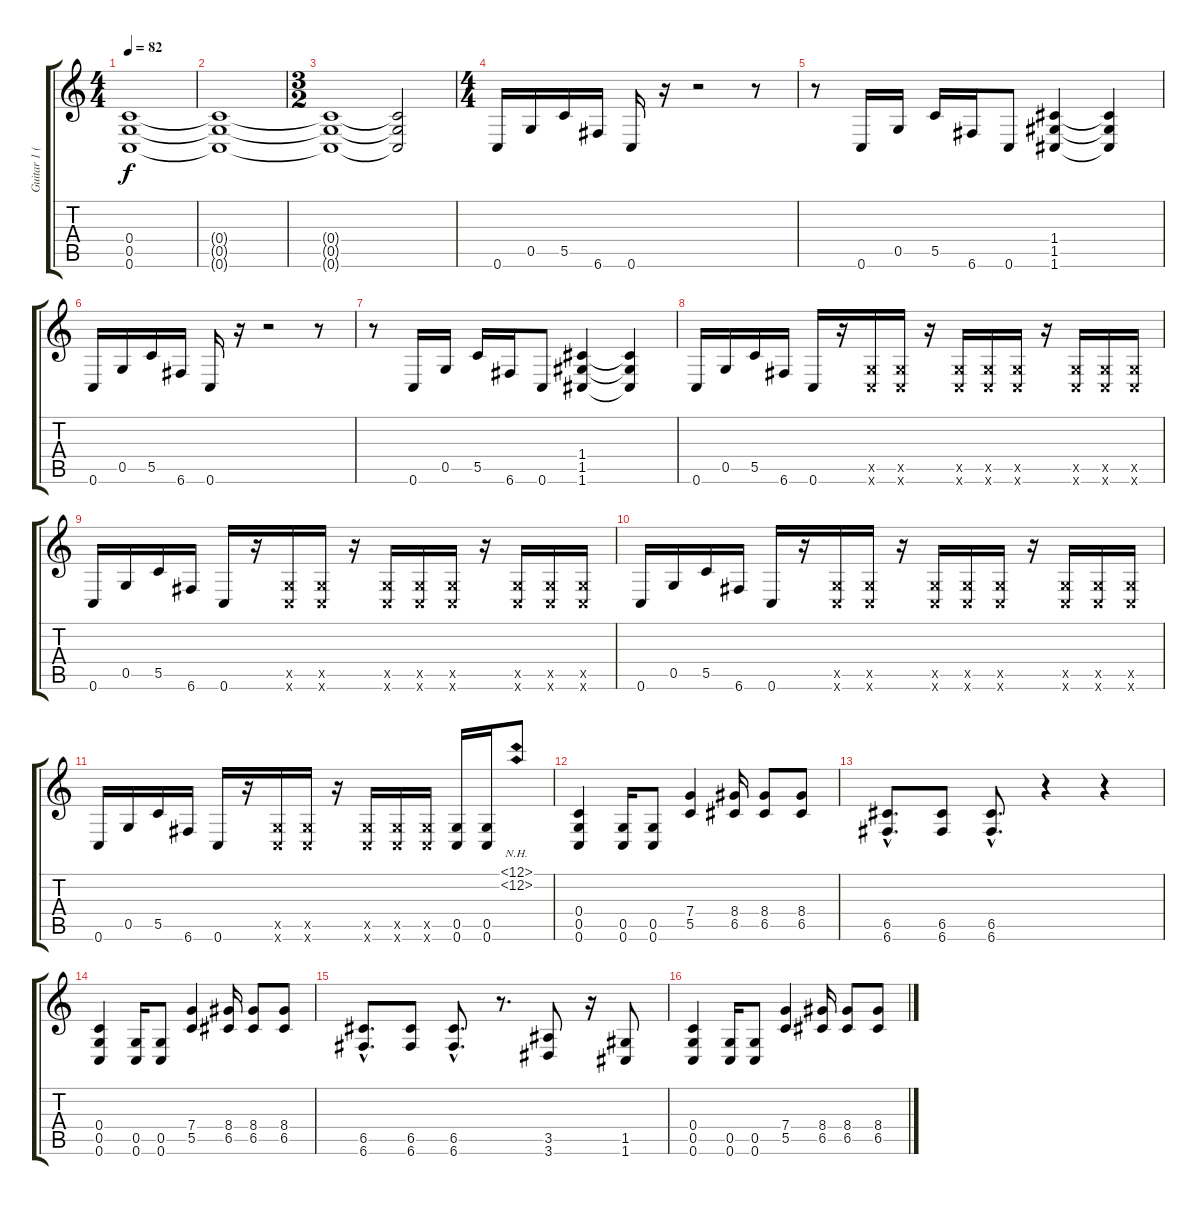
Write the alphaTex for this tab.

\track ("Guitar 1 (Heavy Distortion)" "Guitar 1 (") {instrument distortionguitar}
\staff {score tabs}
\tuning (D4 A3 F3 C3 G2 C2) {hide}
\ts (4 4)
\tempo 82
\clef g2
\ks c
(0.4 0.5 0.6).1{dy f} |
(0.4{t} 0.5{t} 0.6{t}).1 |
\ts (3 2)
(0.4{t} 0.5{t} 0.6{t}).1 (0.4{t} 0.5{t} 0.6{t}).2 |
\ts (4 4)
0.6.16 0.5.16 5.5.16 6.6.16 0.6.16 r.16 r.2 r.8 |
r.8 0.6.16 0.5.16 5.5.16 6.6.16 0.6.8 (1.4 1.5 1.6).4 (1.4{t} 1.5{t} 1.6{t}).4 |
0.6.16 0.5.16 5.5.16 6.6.16 0.6.16 r.16 r.2 r.8 |
r.8 0.6.16 0.5.16 5.5.16 6.6.16 0.6.8 (1.4 1.5 1.6).4 (1.4{t} 1.5{t} 1.6{t}).4 |
0.6.16 0.5.16 5.5.16 6.6.16 0.6.16 r.16 (0.5{x} 0.6{x}).16 (0.5{x} 0.6{x}).16 r.16 (0.5{x} 0.6{x}).16 (0.5{x} 0.6{x}).16 (0.5{x} 0.6{x}).16 r.16 (0.5{x} 0.6{x}).16 (0.5{x} 0.6{x}).16 (0.5{x} 0.6{x}).16 |
0.6.16 0.5.16 5.5.16 6.6.16 0.6.16 r.16 (0.5{x} 0.6{x}).16 (0.5{x} 0.6{x}).16 r.16 (0.5{x} 0.6{x}).16 (0.5{x} 0.6{x}).16 (0.5{x} 0.6{x}).16 r.16 (0.5{x} 0.6{x}).16 (0.5{x} 0.6{x}).16 (0.5{x} 0.6{x}).16 |
0.6.16 0.5.16 5.5.16 6.6.16 0.6.16 r.16 (0.5{x} 0.6{x}).16 (0.5{x} 0.6{x}).16 r.16 (0.5{x} 0.6{x}).16 (0.5{x} 0.6{x}).16 (0.5{x} 0.6{x}).16 r.16 (0.5{x} 0.6{x}).16 (0.5{x} 0.6{x}).16 (0.5{x} 0.6{x}).16 |
0.6.16 0.5.16 5.5.16 6.6.16 0.6.16 r.16 (0.5{x} 0.6{x}).16 (0.5{x} 0.6{x}).16 r.16 (0.5{x} 0.6{x}).16 (0.5{x} 0.6{x}).16 (0.5{x} 0.6{x}).16 (0.5 0.6).16 (0.5 0.6).16 (12.1{nh} 12.2{nh}).8 |
(0.4 0.5 0.6).4 (0.5 0.6).16 (0.5 0.6).8 (7.4 5.5).4 (8.4 6.5).16 (8.4 6.5).8 (8.4 6.5).8 |
(6.5{hac} 6.6{hac}).8{d} (6.5 6.6).8 (6.5{hac} 6.6{hac}).8{d} r.4 r.4 |
(0.4 0.5 0.6).4 (0.5 0.6).16 (0.5 0.6).8 (7.4 5.5).4 (8.4 6.5).16 (8.4 6.5).8 (8.4 6.5).8 |
(6.5{hac} 6.6{hac}).8{d} (6.5 6.6).8 (6.5{hac} 6.6{hac}).8{d} r.8{d} (3.5 3.6).8 r.16 (1.5 1.6).8 |
(0.4 0.5 0.6).4 (0.5 0.6).16 (0.5 0.6).8 (7.4 5.5).4 (8.4 6.5).16 (8.4 6.5).8 (8.4 6.5).8
